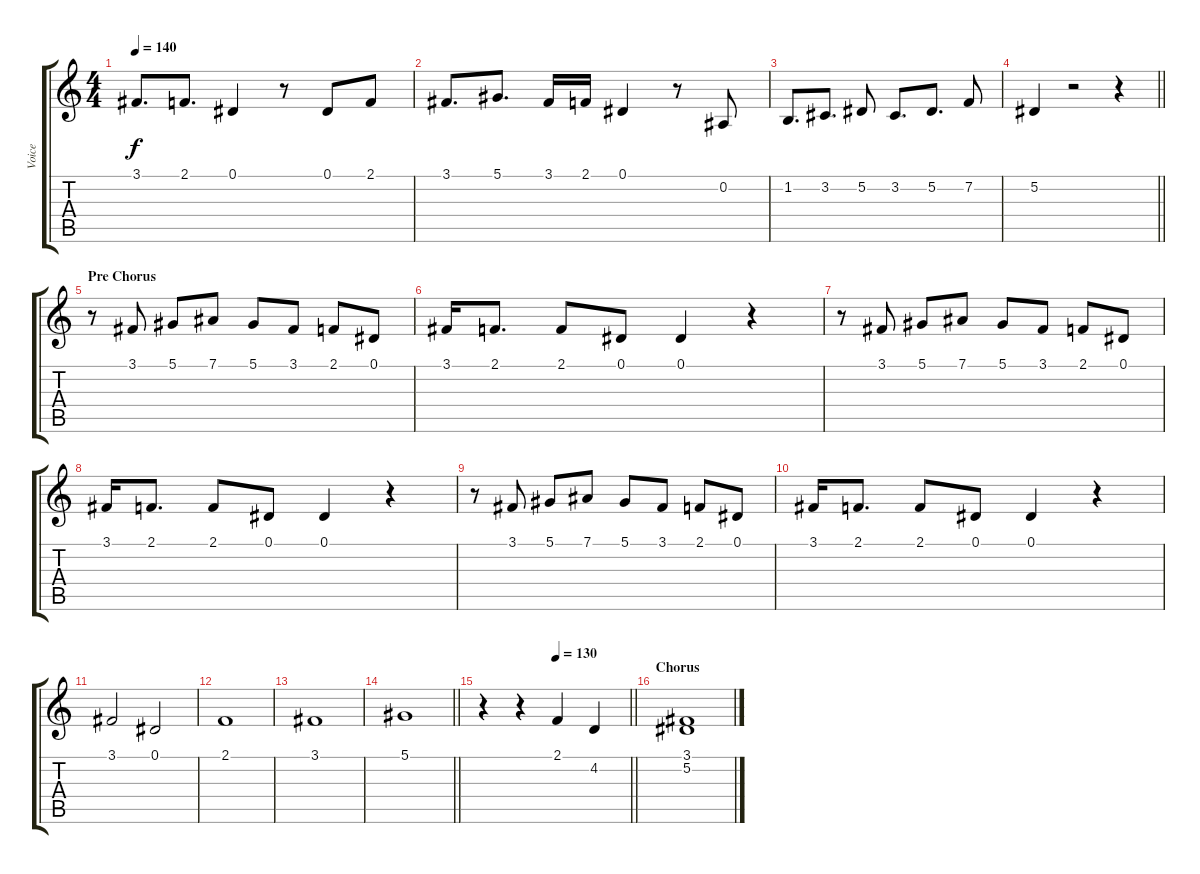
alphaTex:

\track ("Voice" "Voice") {instrument lead6voice}
\staff {score tabs}
\tuning (Eb4 Bb3 Gb3 Db3 Ab2 Eb2) {hide}
\ts (4 4)
\tempo 140
\clef g2
\ks c
3.1.8{d dy f} 2.1.8{d} 0.1.4 r.8 0.1.8 2.1.8 |
3.1.8{d} 5.1.8{d} 3.1.16 2.1.16 0.1.4 r.8 0.2.8 |
1.2.8{d} 3.2.8{d} 5.2.8 3.2.8{d} 5.2.8{d} 7.2.8 |
\barLineRight lightlight
5.2.4 r.2 r.4 |
\section ("" "Pre Chorus")
r.8 3.1.8 5.1.8 7.1.8 5.1.8 3.1.8 2.1.8 0.1.8 |
3.1.16 2.1.8{d} 2.1.8 0.1.8 0.1.4 r.4 |
r.8 3.1.8 5.1.8 7.1.8 5.1.8 3.1.8 2.1.8 0.1.8 |
3.1.16 2.1.8{d} 2.1.8 0.1.8 0.1.4 r.4 |
r.8 3.1.8 5.1.8 7.1.8 5.1.8 3.1.8 2.1.8 0.1.8 |
3.1.16 2.1.8{d} 2.1.8 0.1.8 0.1.4 r.4 |
3.1.2 0.1.2 |
2.1.1 |
3.1.1 |
\barLineRight lightlight
5.1.1 |
\section ("" "")
\tempo (130 0.5)
\barLineRight lightlight
r.4 r.4 2.1.4 4.2.4 |
\section ("" "Chorus")
(3.1 5.2).1
